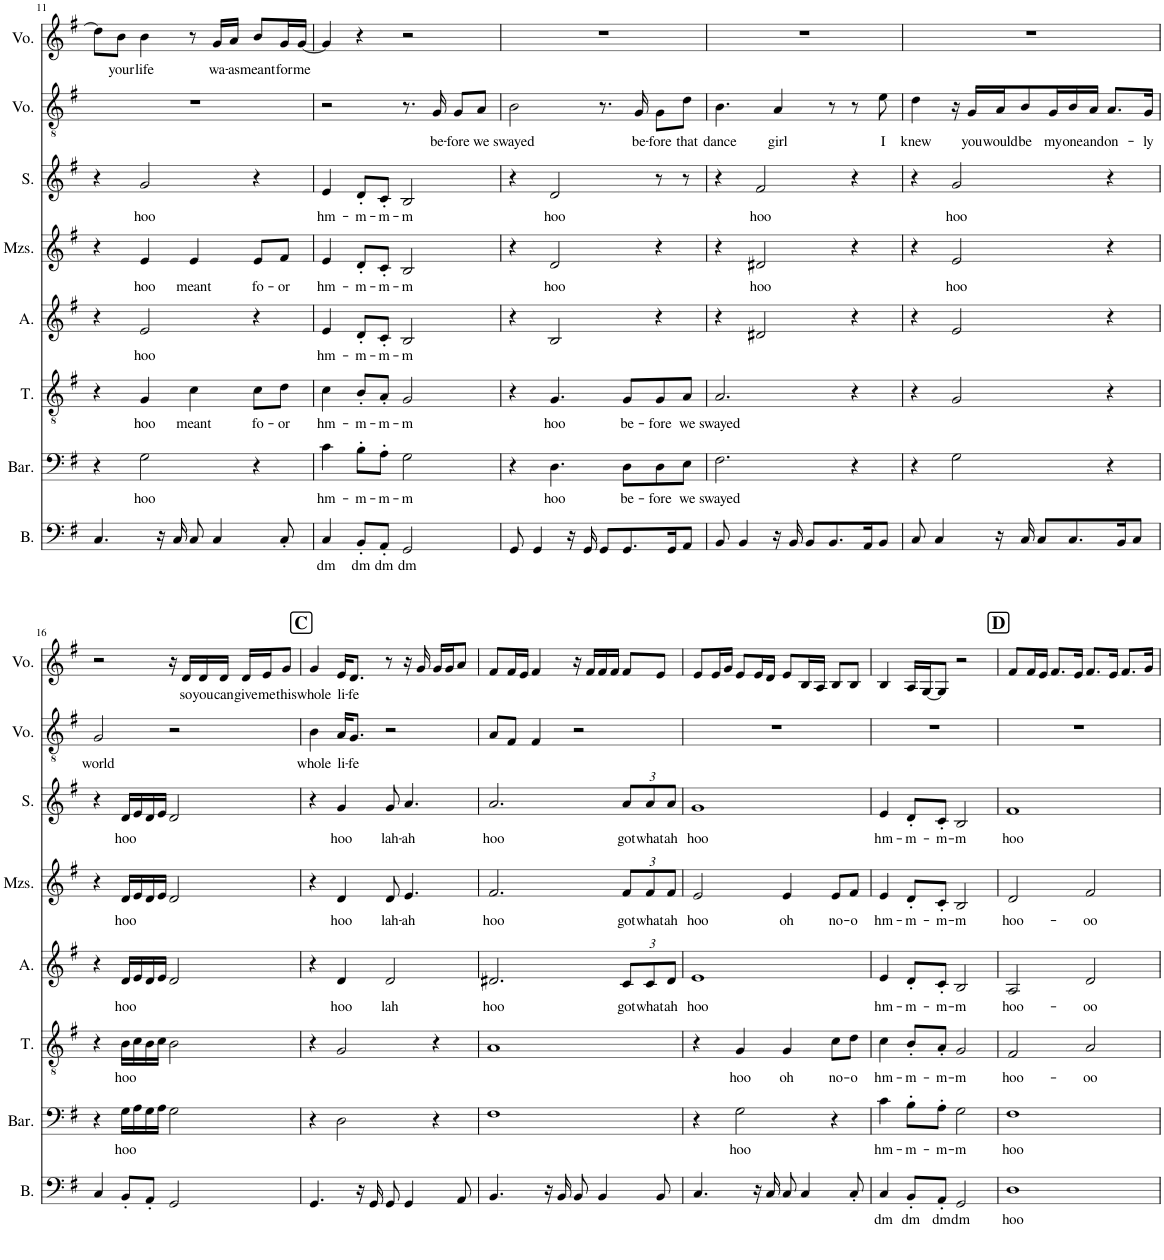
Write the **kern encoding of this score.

**kern	**text	**kern	**text	**kern	**text	**kern	**text	**kern	**text	**kern	**text	**kern	**text	**kern	**text
*part8	*part8	*part7	*part7	*part6	*part6	*part5	*part5	*part4	*part4	*part3	*part3	*part2	*part2	*part1	*part1
*staff8	*staff8	*staff7	*staff7	*staff6	*staff6	*staff5	*staff5	*staff4	*staff4	*staff3	*staff3	*staff2	*staff2	*staff1	*staff1
*I"Bass	*	*I"Baritone	*	*I"Tenor	*	*I"Alto	*	*I"Mezzo-soprano	*	*I"Soprano	*	*I"Voice	*	*I"Voice	*
*I'B.	*	*I'Bar.	*	*I'T.	*	*I'A.	*	*I'Mzs.	*	*I'S.	*	*I'Vo.	*	*I'Vo.	*
!!LO:PB:g=z
*clefF4	*	*clefF4	*	*clefGv2	*	*clefG2	*	*clefG2	*	*clefG2	*	*clefGv2	*	*clefG2	*
*k[f#]	*	*k[f#]	*	*k[f#]	*	*k[f#]	*	*k[f#]	*	*k[f#]	*	*k[f#]	*	*k[f#]	*
*M4/4	*	*M4/4	*	*M4/4	*	*M4/4	*	*M4/4	*	*M4/4	*	*M4/4	*	*M4/4	*
=11	=11	=11	=11	=11	=11	=11	=11	=11	=11	=11	=11	=11	=11	=11	=11
4.C/	.	4r	.	4r	.	4r	.	4r	.	4r	.	1r	.	8dd\L]	.
!	!	!	!	!	!	!	!	!	!	!	!	!	!	!	!LO:LY:b
.	.	.	.	.	.	.	.	.	.	.	.	.	.	8b\J	your
!	!	!	!LO:LY:b	!	!LO:LY:b	!	!LO:LY:b	!	!LO:LY:b	!	!LO:LY:b	!	!	!	!LO:LY:b
.	.	2G\	hoo	4G/	hoo	2e/	hoo	4e/	hoo	2g/	hoo	.	.	4b\	life
16r	.	.	.	.	.	.	.	.	.	.	.	.	.	.	.
16C/	.	.	.	.	.	.	.	.	.	.	.	.	.	.	.
!	!	!	!	!	!LO:LY:b	!	!	!	!LO:LY:b	!	!	!	!	!	!
8C/	.	.	.	4c\	meant	.	.	4e/	meant	.	.	.	.	8r	.
!	!	!	!	!	!	!	!	!	!	!	!	!	!	!	!LO:LY:b
4C/	.	.	.	.	.	.	.	.	.	.	.	.	.	16g/LL	wa-
!	!	!	!	!	!	!	!	!	!	!	!	!	!	!	!LO:LY:b
.	.	.	.	.	.	.	.	.	.	.	.	.	.	16a/JJ	-as
!	!	!	!	!	!LO:LY:b	!	!	!	!LO:LY:b	!	!	!	!	!	!LO:LY:b
.	.	4r	.	8c\L	fo-	4r	.	8e/L	fo-	4r	.	.	.	8b/L	meant
!	!	!	!	!	!LO:LY:b	!	!	!	!LO:LY:b	!	!	!	!	!	!LO:LY:b
8C'/	.	.	.	8d\J	-or	.	.	8f#/J	-or	.	.	.	.	16g/L	for
!	!	!	!	!	!	!	!	!	!	!	!	!	!	!	!LO:LY:b
.	.	.	.	.	.	.	.	.	.	.	.	.	.	[16g/JJ	me
=12	=12	=12	=12	=12	=12	=12	=12	=12	=12	=12	=12	=12	=12	=12	=12
!	!LO:LY:b	!	!LO:LY:b	!	!LO:LY:b	!	!LO:LY:b	!	!LO:LY:b	!	!LO:LY:b	!	!	!	!
4C/	dm	4c\	hm-	4c\	hm-	4e/	hm-	4e/	hm-	4e/	hm-	2r	.	4g/]	.
!	!LO:LY:b	!	!LO:LY:b	!	!LO:LY:b	!	!LO:LY:b	!	!LO:LY:b	!	!LO:LY:b	!	!	!	!
8BB'/L	dm	8B'\L	-m-	8B'/L	-m-	8d'/L	-m-	8d'/L	-m-	8d'/L	-m-	.	.	4r	.
!	!LO:LY:b	!	!LO:LY:b	!	!LO:LY:b	!	!LO:LY:b	!	!LO:LY:b	!	!LO:LY:b	!	!	!	!
8AA'/J	dm	8A'\J	-m-	8A'/J	-m-	8c'/J	-m-	8c'/J	-m-	8c'/J	-m-	.	.	.	.
!	!LO:LY:b	!	!LO:LY:b	!	!LO:LY:b	!	!LO:LY:b	!	!LO:LY:b	!	!LO:LY:b	!	!	!	!
2GG/	dm	2G\	-m	2G/	-m	2B/	-m	2B/	-m	2B/	-m	8.r	.	2r	.
!	!	!	!	!	!	!	!	!	!	!	!	!	!LO:LY:b	!	!
.	.	.	.	.	.	.	.	.	.	.	.	16G/	be-	.	.
!	!	!	!	!	!	!	!	!	!	!	!	!	!LO:LY:b	!	!
.	.	.	.	.	.	.	.	.	.	.	.	8G/L	-fore	.	.
!	!	!	!	!	!	!	!	!	!	!	!	!	!LO:LY:b	!	!
.	.	.	.	.	.	.	.	.	.	.	.	8A/J	we	.	.
=13	=13	=13	=13	=13	=13	=13	=13	=13	=13	=13	=13	=13	=13	=13	=13
!	!	!	!	!	!	!	!	!	!	!	!	!	!LO:LY:b	!	!
8GG/	.	4r	.	4r	.	4r	.	4r	.	4r	.	2B\	swayed	1r	.
4GG/	.	.	.	.	.	.	.	.	.	.	.	.	.	.	.
!	!	!	!LO:LY:b	!	!LO:LY:b	!	!	!	!LO:LY:b	!	!LO:LY:b	!	!	!	!
.	.	4.D\	hoo	4.G/	hoo	2B/	.	2d/	hoo	2d/	hoo	.	.	.	.
16r	.	.	.	.	.	.	.	.	.	.	.	.	.	.	.
16GG/	.	.	.	.	.	.	.	.	.	.	.	.	.	.	.
8GG/L	.	.	.	.	.	.	.	.	.	.	.	8.r	.	.	.
!	!	!	!LO:LY:b	!	!LO:LY:b	!	!	!	!	!	!	!	!	!	!
8.GG/	.	8D\L	be-	8G/L	be-	.	.	.	.	.	.	.	.	.	.
!	!	!	!	!	!	!	!	!	!	!	!	!	!LO:LY:b	!	!
.	.	.	.	.	.	.	.	.	.	.	.	16G/	be-	.	.
!	!	!	!LO:LY:b	!	!LO:LY:b	!	!	!	!	!	!	!	!LO:LY:b	!	!
.	.	8D\	-fore	8G/	-fore	4r	.	4r	.	8r	.	8G\L	-fore	.	.
16GG/K	.	.	.	.	.	.	.	.	.	.	.	.	.	.	.
!	!	!	!LO:LY:b	!	!LO:LY:b	!	!	!	!	!	!	!	!LO:LY:b	!	!
8AA/J	.	8E\J	we	8A/J	we	.	.	.	.	8r	.	8d\J	that	.	.
=14	=14	=14	=14	=14	=14	=14	=14	=14	=14	=14	=14	=14	=14	=14	=14
!	!	!	!LO:LY:b	!	!LO:LY:b	!	!	!	!	!	!	!	!LO:LY:b	!	!
8BB/	.	2.F#\	swayed	2.A/	swayed	4r	.	4r	.	4r	.	4.B\	dance	1r	.
4BB/	.	.	.	.	.	.	.	.	.	.	.	.	.	.	.
!	!	!	!	!	!	!	!	!	!LO:LY:b	!	!LO:LY:b	!	!	!	!
.	.	.	.	.	.	2d#X/	.	2d#X/	hoo	2f#/	hoo	.	.	.	.
!	!	!	!	!	!	!	!	!	!	!	!	!	!LO:LY:b	!	!
16r	.	.	.	.	.	.	.	.	.	.	.	4A/	girl	.	.
16BB/	.	.	.	.	.	.	.	.	.	.	.	.	.	.	.
8BB/L	.	.	.	.	.	.	.	.	.	.	.	.	.	.	.
8.BB/	.	.	.	.	.	.	.	.	.	.	.	8r	.	.	.
.	.	4r	.	4r	.	4r	.	4r	.	4r	.	8r	.	.	.
16AA/K	.	.	.	.	.	.	.	.	.	.	.	.	.	.	.
!	!	!	!	!	!	!	!	!	!	!	!	!	!LO:LY:b	!	!
8BB/J	.	.	.	.	.	.	.	.	.	.	.	8e\	I	.	.
=15	=15	=15	=15	=15	=15	=15	=15	=15	=15	=15	=15	=15	=15	=15	=15
!	!	!	!	!	!	!	!	!	!	!	!	!	!LO:LY:b	!	!
8C/	.	4r	.	4r	.	4r	.	4r	.	4r	.	4d\	knew	1r	.
4C/	.	.	.	.	.	.	.	.	.	.	.	.	.	.	.
!	!	!	!	!	!	!	!	!	!LO:LY:b	!	!LO:LY:b	!	!	!	!
.	.	2G\	.	2G/	.	2e/	.	2e/	hoo	2g/	hoo	16r	.	.	.
!	!	!	!	!	!	!	!	!	!	!	!	!	!LO:LY:b	!	!
.	.	.	.	.	.	.	.	.	.	.	.	16G/LL	you	.	.
!	!	!	!	!	!	!	!	!	!	!	!	!	!LO:LY:b	!	!
16r	.	.	.	.	.	.	.	.	.	.	.	16A/J	would	.	.
!	!	!	!	!	!	!	!	!	!	!	!	!	!LO:LY:b	!	!
16C/	.	.	.	.	.	.	.	.	.	.	.	8B/	be	.	.
8C/L	.	.	.	.	.	.	.	.	.	.	.	.	.	.	.
!	!	!	!	!	!	!	!	!	!	!	!	!	!LO:LY:b	!	!
.	.	.	.	.	.	.	.	.	.	.	.	16G/L	my	.	.
!	!	!	!	!	!	!	!	!	!	!	!	!	!LO:LY:b	!	!
8.C/	.	.	.	.	.	.	.	.	.	.	.	16B/	one	.	.
!	!	!	!	!	!	!	!	!	!	!	!	!	!LO:LY:b	!	!
.	.	.	.	.	.	.	.	.	.	.	.	16A/JJ	and	.	.
!	!	!	!	!	!	!	!	!	!	!	!	!	!LO:LY:b	!	!
.	.	4r	.	4r	.	4r	.	4r	.	4r	.	8.A/L	on-	.	.
16BB/K	.	.	.	.	.	.	.	.	.	.	.	.	.	.	.
8C/J	.	.	.	.	.	.	.	.	.	.	.	.	.	.	.
!	!	!	!	!	!	!	!	!	!	!	!	!	!LO:LY:b	!	!
.	.	.	.	.	.	.	.	.	.	.	.	16G/Jk	-ly	.	.
!!LO:LB:g=z
=16	=16	=16	=16	=16	=16	=16	=16	=16	=16	=16	=16	=16	=16	=16	=16
!	!	!	!	!	!	!	!	!	!	!	!	!	!LO:LY:b	!	!
4C/	.	4r	.	4r	.	4r	.	4r	.	4r	.	2G/	world	2r	.
!	!	!	!LO:LY:b	!	!LO:LY:b	!	!LO:LY:b	!	!LO:LY:b	!	!LO:LY:b	!	!	!	!
8BB'/L	.	16G\LL	hoo	16B\LL	hoo	16d/LL	hoo	16d/LL	hoo	16d/LL	hoo	.	.	.	.
.	.	16A\	.	16c\	.	16e/	.	16e/	.	16e/	.	.	.	.	.
8AA'/J	.	16G\	.	16B\	.	16d/	.	16d/	.	16d/	.	.	.	.	.
.	.	16A\JJ	.	16c\JJ	.	16e/JJ	.	16e/JJ	.	16e/JJ	.	.	.	.	.
2GG/	.	2G\	.	2B\	.	2d/	.	2d/	.	2d/	.	2r	.	16r	.
!	!	!	!	!	!	!	!	!	!	!	!	!	!	!	!LO:LY:b
.	.	.	.	.	.	.	.	.	.	.	.	.	.	16d/LL	so
!	!	!	!	!	!	!	!	!	!	!	!	!	!	!	!LO:LY:b
.	.	.	.	.	.	.	.	.	.	.	.	.	.	16d/	you
!	!	!	!	!	!	!	!	!	!	!	!	!	!	!	!LO:LY:b
.	.	.	.	.	.	.	.	.	.	.	.	.	.	16d/JJ	can
!	!	!	!	!	!	!	!	!	!	!	!	!	!	!	!LO:LY:b
.	.	.	.	.	.	.	.	.	.	.	.	.	.	16d/LL	give
!	!	!	!	!	!	!	!	!	!	!	!	!	!	!	!LO:LY:b
.	.	.	.	.	.	.	.	.	.	.	.	.	.	16e/J	me
!	!	!	!	!	!	!	!	!	!	!	!	!	!	!	!LO:LY:b
.	.	.	.	.	.	.	.	.	.	.	.	.	.	8g/J	this
!!LO:REH:place=s1:a:B:cj:fs=14:t=C
=17	=17	=17	=17	=17	=17	=17	=17	=17	=17	=17	=17	=17	=17	=17	=17
!	!	!	!	!	!	!	!	!	!	!	!	!	!LO:LY:b	!	!LO:LY:b
4.GG/	.	4r	.	4r	.	4r	.	4r	.	4r	.	4B\	whole	4g/	whole
!	!	!	!	!	!	!	!LO:LY:b	!	!LO:LY:b	!	!LO:LY:b	!	!LO:LY:b	!	!LO:LY:b
.	.	2D\	.	2G/	.	4d/	hoo	4d/	hoo	4g/	hoo	16A/KL	li-	16e/KL	li-
!	!	!	!	!	!	!	!	!	!	!	!	!	!LO:LY:b	!	!LO:LY:b
.	.	.	.	.	.	.	.	.	.	.	.	8.G/J	-fe	8.d/J	-fe
16r	.	.	.	.	.	.	.	.	.	.	.	.	.	.	.
16GG/	.	.	.	.	.	.	.	.	.	.	.	.	.	.	.
!	!	!	!	!	!	!	!LO:LY:b	!	!LO:LY:b	!	!LO:LY:b	!	!	!	!
8GG/	.	.	.	.	.	2d/	lah	8d/	lah-	8g/	lah-	2r	.	8r	.
!	!	!	!	!	!	!	!	!	!LO:LY:b	!	!LO:LY:b	!	!	!	!
4GG/	.	.	.	.	.	.	.	4.e/	-ah	4.a/	-ah	.	.	16r	.
.	.	.	.	.	.	.	.	.	.	.	.	.	.	16g/	.
.	.	4r	.	4r	.	.	.	.	.	.	.	.	.	16g/LL	.
.	.	.	.	.	.	.	.	.	.	.	.	.	.	16g/J	.
8AA/	.	.	.	.	.	.	.	.	.	.	.	.	.	8a/J	.
=18	=18	=18	=18	=18	=18	=18	=18	=18	=18	=18	=18	=18	=18	=18	=18
!	!	!	!	!	!	!	!LO:LY:b	!	!LO:LY:b	!	!LO:LY:b	!	!	!	!
4.BB/	.	1F#	.	1A	.	2.d#X/	hoo	2.f#/	hoo	2.a/	hoo	8A/L	.	8f#/L	.
.	.	.	.	.	.	.	.	.	.	.	.	8F#/J	.	16f#/L	.
.	.	.	.	.	.	.	.	.	.	.	.	.	.	16e/JJ	.
.	.	.	.	.	.	.	.	.	.	.	.	4F#/	.	4f#/	.
16r	.	.	.	.	.	.	.	.	.	.	.	.	.	.	.
16BB/	.	.	.	.	.	.	.	.	.	.	.	.	.	.	.
8BB/	.	.	.	.	.	.	.	.	.	.	.	2r	.	16r	.
.	.	.	.	.	.	.	.	.	.	.	.	.	.	16f#/LL	.
4BB/	.	.	.	.	.	.	.	.	.	.	.	.	.	16f#/	.
.	.	.	.	.	.	.	.	.	.	.	.	.	.	16f#/JJ	.
*	*	*	*	*	*	*Xbrackettup	*	*	*	*	*	*	*	*	*
!	!	!	!	!	!	!	!LO:LY:b	!	!	!	!	!	!	!	!
*	*	*	*	*	*	*	*	*Xbrackettup	*	*	*	*	*	*	*
!	!	!	!	!	!	!	!	!	!LO:LY:b	!	!	!	!	!	!
*	*	*	*	*	*	*	*	*	*	*Xbrackettup	*	*	*	*	*
!	!	!	!	!	!	!	!	!	!	!	!LO:LY:b	!	!	!	!
.	.	.	.	.	.	12c/L	got	12f#/L	got	12a/L	got	.	.	8f#/L	.
!	!	!	!	!	!	!	!LO:LY:b	!	!LO:LY:b	!	!LO:LY:b	!	!	!	!
.	.	.	.	.	.	12c/	what	12f#/	what	12a/	what	.	.	.	.
8BB/	.	.	.	.	.	.	.	.	.	.	.	.	.	8e/J	.
!	!	!	!	!	!	!	!LO:LY:b	!	!LO:LY:b	!	!LO:LY:b	!	!	!	!
.	.	.	.	.	.	12d#/J	ah	12f#/J	ah	12a/J	ah	.	.	.	.
=19	=19	=19	=19	=19	=19	=19	=19	=19	=19	=19	=19	=19	=19	=19	=19
!	!	!	!	!	!	!	!LO:LY:b	!	!LO:LY:b	!	!LO:LY:b	!	!	!	!
4.C/	.	4r	.	4r	.	1e	hoo	2e/	hoo	1g	hoo	1r	.	8e/L	.
.	.	.	.	.	.	.	.	.	.	.	.	.	.	16e/L	.
.	.	.	.	.	.	.	.	.	.	.	.	.	.	16g/JJ	.
!	!	!	!LO:LY:b	!	!LO:LY:b	!	!	!	!	!	!	!	!	!	!
.	.	2G\	hoo	4G/	hoo	.	.	.	.	.	.	.	.	8e/L	.
16r	.	.	.	.	.	.	.	.	.	.	.	.	.	16e/L	.
16C/	.	.	.	.	.	.	.	.	.	.	.	.	.	16d/JJ	.
!	!	!	!	!	!LO:LY:b	!	!	!	!LO:LY:b	!	!	!	!	!	!
8C/	.	.	.	4G/	oh	.	.	4e/	oh	.	.	.	.	8e/L	.
4C/	.	.	.	.	.	.	.	.	.	.	.	.	.	16B/L	.
.	.	.	.	.	.	.	.	.	.	.	.	.	.	16A/JJ	.
!	!	!	!	!	!LO:LY:b	!	!	!	!LO:LY:b	!	!	!	!	!	!
.	.	4r	.	8c\L	no-	.	.	8e/L	no-	.	.	.	.	8B/L	.
!	!	!	!	!	!LO:LY:b	!	!	!	!LO:LY:b	!	!	!	!	!	!
8C'/	.	.	.	8d\J	-o	.	.	8f#/J	-o	.	.	.	.	8B/J	.
=20	=20	=20	=20	=20	=20	=20	=20	=20	=20	=20	=20	=20	=20	=20	=20
!	!LO:LY:b	!	!LO:LY:b	!	!LO:LY:b	!	!LO:LY:b	!	!LO:LY:b	!	!LO:LY:b	!	!	!	!
4C/	dm	4c\	hm-	4c\	hm-	4e/	hm-	4e/	hm-	4e/	hm-	1r	.	4B/	.
!	!LO:LY:b	!	!LO:LY:b	!	!LO:LY:b	!	!LO:LY:b	!	!LO:LY:b	!	!LO:LY:b	!	!	!	!
8BB'/L	dm	8B'\L	-m-	8B'/L	-m-	8d'/L	-m-	8d'/L	-m-	8d'/L	-m-	.	.	16A/LL	.
.	.	.	.	.	.	.	.	.	.	.	.	.	.	[16G/J	.
!	!LO:LY:b	!	!LO:LY:b	!	!LO:LY:b	!	!LO:LY:b	!	!LO:LY:b	!	!LO:LY:b	!	!	!	!
8AA'/J	dm	8A'\J	-m-	8A'/J	-m-	8c'/J	-m-	8c'/J	-m-	8c'/J	-m-	.	.	8G/J]	.
!	!LO:LY:b	!	!LO:LY:b	!	!LO:LY:b	!	!LO:LY:b	!	!LO:LY:b	!	!LO:LY:b	!	!	!	!
2GG/	dm	2G\	-m	2G/	-m	2B/	-m	2B/	-m	2B/	-m	.	.	2r	.
!!LO:REH:place=s1:a:B:cj:fs=14:t=D
=21	=21	=21	=21	=21	=21	=21	=21	=21	=21	=21	=21	=21	=21	=21	=21
!	!LO:LY:b	!	!LO:LY:b	!	!LO:LY:b	!	!LO:LY:b	!	!LO:LY:b	!	!LO:LY:b	!	!	!	!
1D	hoo	1F#	hoo	2F#/	hoo-	2A/	hoo-	2d/	hoo-	1f#	hoo	1r	.	8f#/L	.
.	.	.	.	.	.	.	.	.	.	.	.	.	.	16f#/L	.
.	.	.	.	.	.	.	.	.	.	.	.	.	.	16e/JJ	.
.	.	.	.	.	.	.	.	.	.	.	.	.	.	8.f#/L	.
.	.	.	.	.	.	.	.	.	.	.	.	.	.	16e/Jk	.
!	!	!	!	!	!LO:LY:b	!	!LO:LY:b	!	!LO:LY:b	!	!	!	!	!	!
.	.	.	.	2A/	-oo	2d/	-oo	2f#/	-oo	.	.	.	.	8.f#/L	.
.	.	.	.	.	.	.	.	.	.	.	.	.	.	16e/Jk	.
.	.	.	.	.	.	.	.	.	.	.	.	.	.	8.f#/L	.
.	.	.	.	.	.	.	.	.	.	.	.	.	.	16g/Jk	.
=	=	=	=	=	=	=	=	=	=	=	=	=	=	=	=
*-	*-	*-	*-	*-	*-	*-	*-	*-	*-	*-	*-	*-	*-	*-	*-
